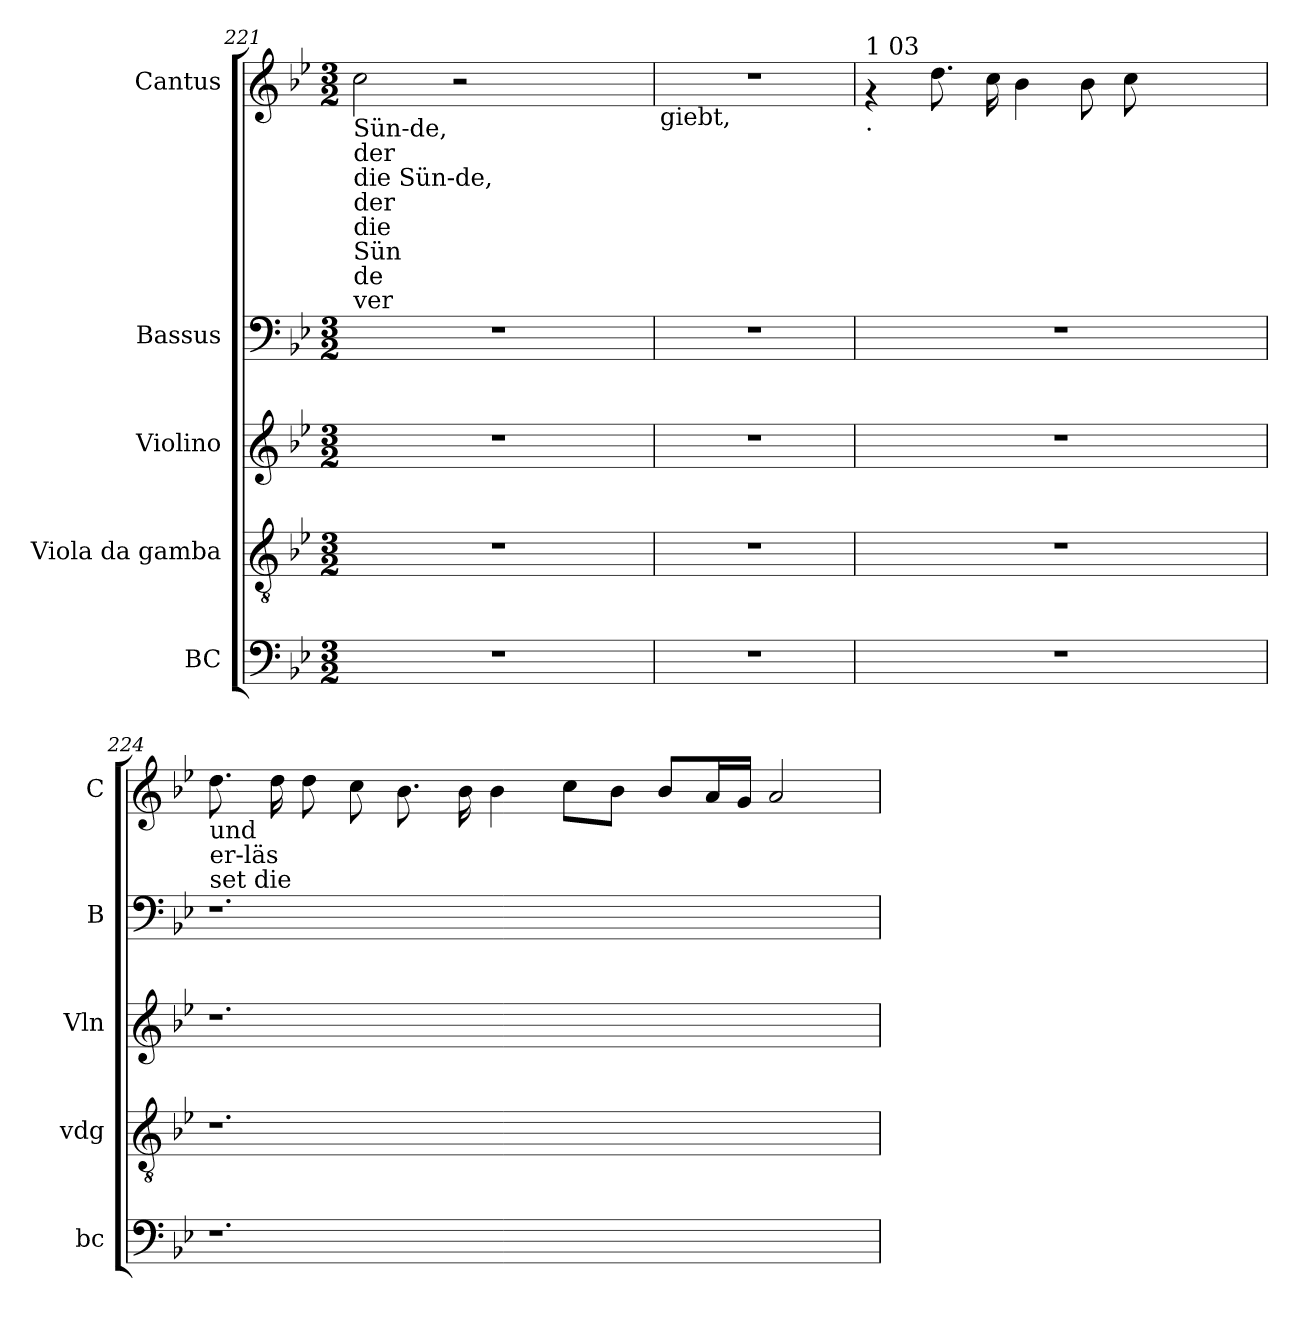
**kern	**kern	**kern	**kern	**kern
*part5	*part4	*part3	*part2	*part1
*staff5	*staff4	*staff3	*staff2	*staff1
*I"BC	*I"Viola da gamba	*I"Violino	*I"Bassus	*I"Cantus
*I'bc	*I'vdg	*I'Vln	*I'B	*I'C
*clefF4	*clefGv2	*clefG2	*clefF4	*clefG2
*k[b-e-]	*k[b-e-]	*k[b-e-]	*k[b-e-]	*k[b-e-]
*B-:	*B-:	*B-:	*B-:	*B-:
*M3/2	*M3/2	*M3/2	*M3/2	*M3/2
=221	=221	=221	=221	=221
!	!	!	!	!LO:TX:b:t=Sün-de,
!	!	!	!	!LO:TX:b:t=der
!	!	!	!	!LO:TX:b:t=die Sün-de,
!	!	!	!	!LO:TX:b:t=der
!	!	!	!	!LO:TX:b:t=die
!	!	!	!	!LO:TX:b:t=Sün
!	!	!	!	!LO:TX:b:t=de
!	!	!	!	!LO:TX:b:t=ver
1.r	1.r	1.r	1.r	2cc\
.	.	.	.	2r
.	.	.	.	2ryy
=222	=222	=222	=222	=222
!	!	!	!	!LO:TX:b:t=giebt,
1.r	1.r	1.r	1.r	1.r
!!LO:LB:g=z
=223	=223	=223	=223	=223
!	!	!	!	!LO:TX:a:t=1 03
!	!	!	!	!LO:TX:b:t=.
1.r	1.r	1.r	1.r	4rf
.	.	.	.	8.dd\
.	.	.	.	16cc\
.	.	.	.	4b-\
.	.	.	.	8b-\
.	.	.	.	8cc\
.	.	.	.	2ryy
=224	=224	=224	=224	=224
!	!	!	!	!LO:TX:b:t=und
!	!	!	!	!LO:TX:b:t=er-läs
!	!	!	!	!LO:TX:b:t=set die
1.r	1.r	1.r	1.r	8.dd\
.	.	.	.	16dd\
.	.	.	.	8dd\
.	.	.	.	8cc\
.	.	.	.	8.b-\
.	.	.	.	16b-\
.	.	.	.	4b-\
.	.	.	.	8cc\L
.	.	.	.	8b-\J
.	.	.	.	8b-/L
.	.	.	.	16a/L
.	.	.	.	16g/JJ
2ryy	2ryy	2ryy	2ryy	2a/
=	=	=	=	=
*-	*-	*-	*-	*-
